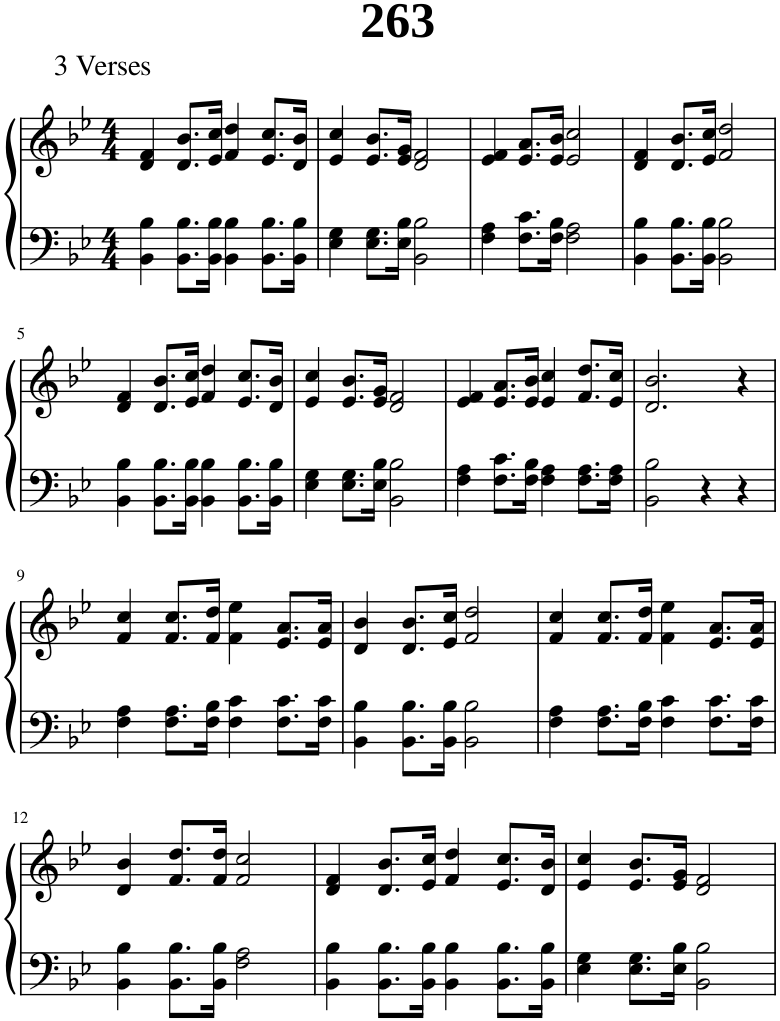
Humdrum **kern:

**kern	**kern
*part1	*part1
*staff2	*staff1
*I"Piano	*
*I'Pno.	*
*clefF4	*clefG2
*k[b-e-]	*k[b-e-]
*M4/4	*M4/4
=1	=1
4BB-\ 4B-\	4d/ 4f/
8.BB-\ 8.B-\L	8.d/ 8.b-/L
16BB-\ 16B-\Jk	16e-/ 16cc/Jk
4BB-\ 4B-\	4f/ 4dd/
8.BB-\ 8.B-\L	8.e-/ 8.cc/L
16BB-\ 16B-\Jk	16d/ 16b-/Jk
=2	=2
4E-\ 4G\	4e-/ 4cc/
8.E-\ 8.G\L	8.e-/ 8.b-/L
16E-\ 16B-\Jk	16e-/ 16g/Jk
2BB-\ 2B-\	2d/ 2f/
=3	=3
4F\ 4A\	4e-/ 4f/
8.F\ 8.c\L	8.e-/ 8.a/L
16F\ 16B-\Jk	16e-/ 16b-/Jk
2F\ 2A\	2e-/ 2cc/
=4	=4
4BB-\ 4B-\	4d/ 4f/
8.BB-\ 8.B-\L	8.d/ 8.b-/L
16BB-\ 16B-\Jk	16e-/ 16cc/Jk
2BB-\ 2B-\	2f/ 2dd/
!!LO:LB:g=z
=5	=5
4BB-\ 4B-\	4d/ 4f/
8.BB-\ 8.B-\L	8.d/ 8.b-/L
16BB-\ 16B-\Jk	16e-/ 16cc/Jk
4BB-\ 4B-\	4f/ 4dd/
8.BB-\ 8.B-\L	8.e-/ 8.cc/L
16BB-\ 16B-\Jk	16d/ 16b-/Jk
=6	=6
4E-\ 4G\	4e-/ 4cc/
8.E-\ 8.G\L	8.e-/ 8.b-/L
16E-\ 16B-\Jk	16e-/ 16g/Jk
2BB-\ 2B-\	2d/ 2f/
=7	=7
4F\ 4A\	4e-/ 4f/
8.F\ 8.c\L	8.e-/ 8.a/L
16F\ 16B-\Jk	16e-/ 16b-/Jk
4F\ 4A\	4e-/ 4cc/
8.F\ 8.A\L	8.f/ 8.dd/L
16F\ 16A\Jk	16e-/ 16cc/Jk
=8	=8
2BB-\ 2B-\	2.d/ 2.b-/
4r	.
4r	4r
!!LO:LB:g=z
=9	=9
4F\ 4A\	4f/ 4cc/
8.F\ 8.A\L	8.f/ 8.cc/L
16F\ 16B-\Jk	16f/ 16dd/Jk
4F\ 4c\	4f\ 4ee-\
8.F\ 8.c\L	8.e-/ 8.a/L
16F\ 16c\Jk	16e-/ 16a/Jk
=10	=10
4BB-\ 4B-\	4d/ 4b-/
8.BB-\ 8.B-\L	8.d/ 8.b-/L
16BB-\ 16B-\Jk	16e-/ 16cc/Jk
2BB-\ 2B-\	2f/ 2dd/
=11	=11
4F\ 4A\	4f/ 4cc/
8.F\ 8.A\L	8.f/ 8.cc/L
16F\ 16B-\Jk	16f/ 16dd/Jk
4F\ 4c\	4f\ 4ee-\
8.F\ 8.c\L	8.e-/ 8.a/L
16F\ 16c\Jk	16e-/ 16a/Jk
!!LO:LB:g=z
=12	=12
4BB-\ 4B-\	4d/ 4b-/
8.BB-\ 8.B-\L	8.f/ 8.dd/L
16BB-\ 16B-\Jk	16f/ 16dd/Jk
2F\ 2A\	2f/ 2cc/
=13	=13
4BB-\ 4B-\	4d/ 4f/
8.BB-\ 8.B-\L	8.d/ 8.b-/L
16BB-\ 16B-\Jk	16e-/ 16cc/Jk
4BB-\ 4B-\	4f/ 4dd/
8.BB-\ 8.B-\L	8.e-/ 8.cc/L
16BB-\ 16B-\Jk	16d/ 16b-/Jk
=14	=14
4E-\ 4G\	4e-/ 4cc/
8.E-\ 8.G\L	8.e-/ 8.b-/L
16E-\ 16B-\Jk	16e-/ 16g/Jk
2BB-\ 2B-\	2d/ 2f/
=	=
*-	*-
